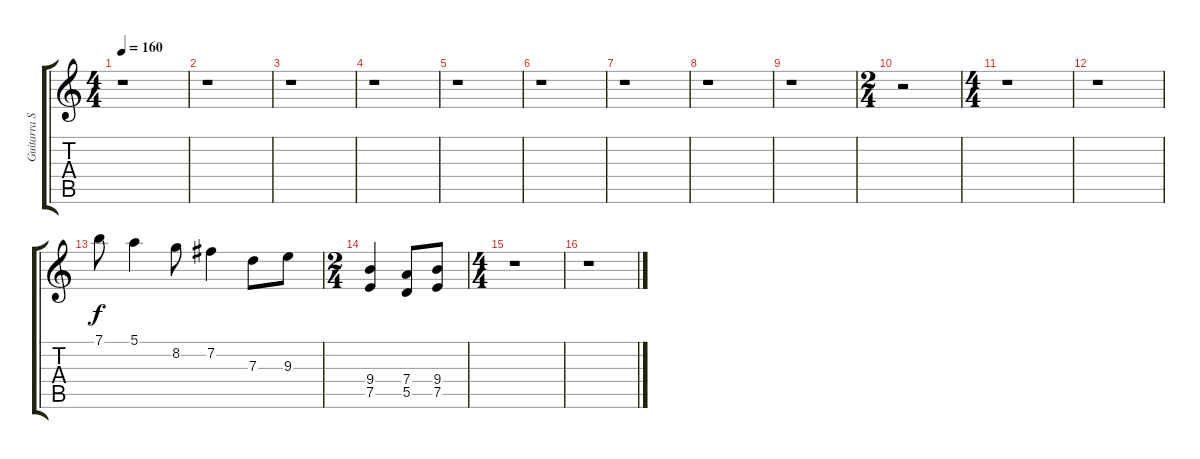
\track ("Guitarra Solista" "Guitarra S") {instrument distortionguitar}
\staff {score tabs}
\tuning (E4 B3 G3 D3 A2 E2) {hide}
\ts (4 4)
\tempo 160
\clef g2
\ks c
r.1{dy f} |
r.1 |
r.1 |
r.1 |
r.1 |
r.1 |
r.1 |
r.1 |
r.1 |
\ts (2 4)
r.2 |
\ts (4 4)
r.1 |
r.1 |
7.1.8 5.1.4 8.2.8 7.2.4 7.3.8 9.3.8 |
\ts (2 4)
(9.4 7.5).4 (7.4 5.5).8 (9.4 7.5).8 |
\ts (4 4)
r.1 |
r.1
